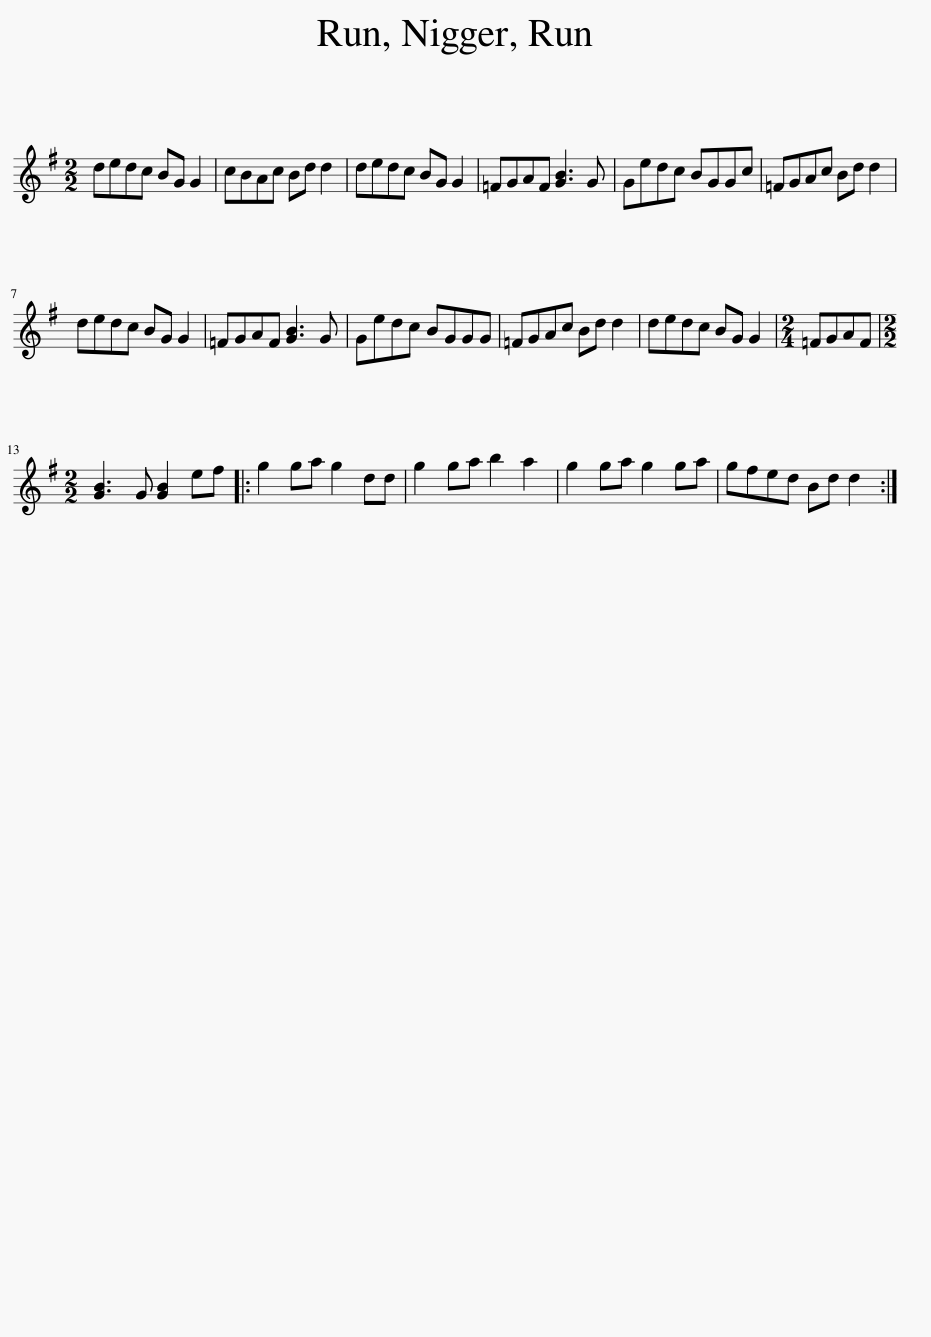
X:1
L:1/8
M:2/2
I:linebreak $
K:G
V:1 treble
V:1
 dedc BG G2 | cBAc Bd d2 | dedc BG G2 | =FGAF [GB]3 G | Gedc BGGc | %5
 =FGAc Bd d2 |$ dedc BG G2 | =FGAF [GB]3 G | Gedc BGGG | =FGAc Bd d2 | %10
 dedc BG G2 |[M:2/4] =FGAF |$[M:2/2] [GB]3 G [GB]2 ef |: g2 ga g2 dd | g2 ga b2 a2 | %15
 g2 ga g2 ga | gfed Bd d2 :| %17
